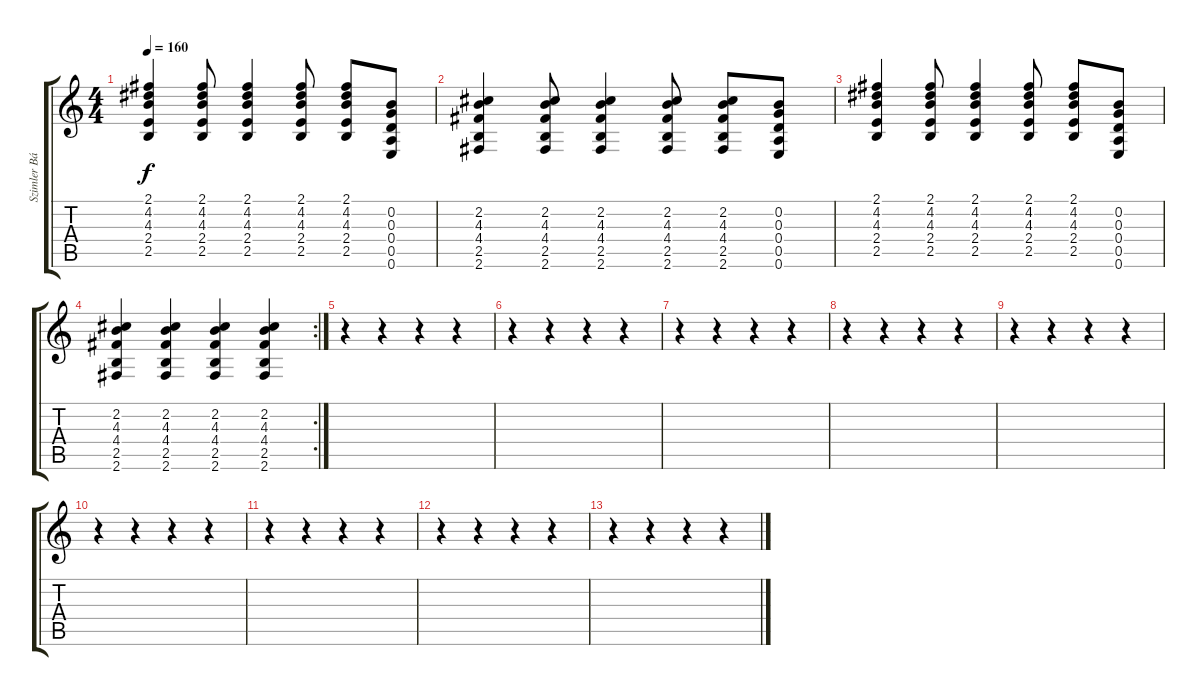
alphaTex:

\track ("Szimler Bálint - Ritmus Gitár" "Szimler Bá") {instrument electricguitarclean}
\staff {score tabs}
\tuning (E4 B3 G3 D3 A2 E2) {hide}
\ts (4 4)
\tempo 160
\clef g2
\ks c
(2.1 4.2 4.3 2.4 2.5).4{dy f} (2.1 4.2 4.3 2.4 2.5).8 (2.1 4.2 4.3 2.4 2.5).4 (2.1 4.2 4.3 2.4 2.5).8 (2.1 4.2 4.3 2.4 2.5).8 (0.2 0.3 0.4 0.5 0.6).8 |
(2.2 4.3 4.4 2.5 2.6).4 (2.2 4.3 4.4 2.5 2.6).8 (2.2 4.3 4.4 2.5 2.6).4 (2.2 4.3 4.4 2.5 2.6).8 (2.2 4.3 4.4 2.5 2.6).8 (0.2 0.3 0.4 0.5 0.6).8 |
(2.1 4.2 4.3 2.4 2.5).4 (2.1 4.2 4.3 2.4 2.5).8 (2.1 4.2 4.3 2.4 2.5).4 (2.1 4.2 4.3 2.4 2.5).8 (2.1 4.2 4.3 2.4 2.5).8 (0.2 0.3 0.4 0.5 0.6).8 |
\rc 2
(2.2 4.3 4.4 2.5 2.6).4 (2.2 4.3 4.4 2.5 2.6).4 (2.2 4.3 4.4 2.5 2.6).4 (2.2 4.3 4.4 2.5 2.6).4 |
r.4 r.4 r.4 r.4 |
r.4 r.4 r.4 r.4 |
r.4 r.4 r.4 r.4 |
r.4 r.4 r.4 r.4 |
r.4 r.4 r.4 r.4 |
r.4 r.4 r.4 r.4 |
r.4 r.4 r.4 r.4 |
r.4 r.4 r.4 r.4 |
r.4 r.4 r.4 r.4
